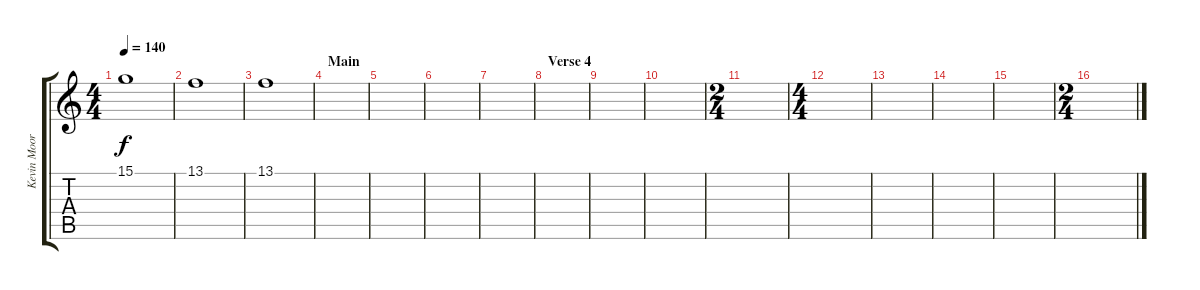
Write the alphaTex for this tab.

\track ("Kevin Moore Backround Keyboard" "Kevin Moor") {instrument stringensemble1}
\staff {score tabs}
\tuning (E4 B3 G3 D3 A2 E2) {hide}
\ts (4 4)
\tempo 140
\clef g2
\ks c
15.1.1{dy f} |
13.1.1 |
13.1.1 |
\section ("" "Main")
|
|
|
|
\section ("" "Verse 4")
|
|
|
\ts (2 4)
|
\ts (4 4)
|
|
|
|
\ts (2 4)
